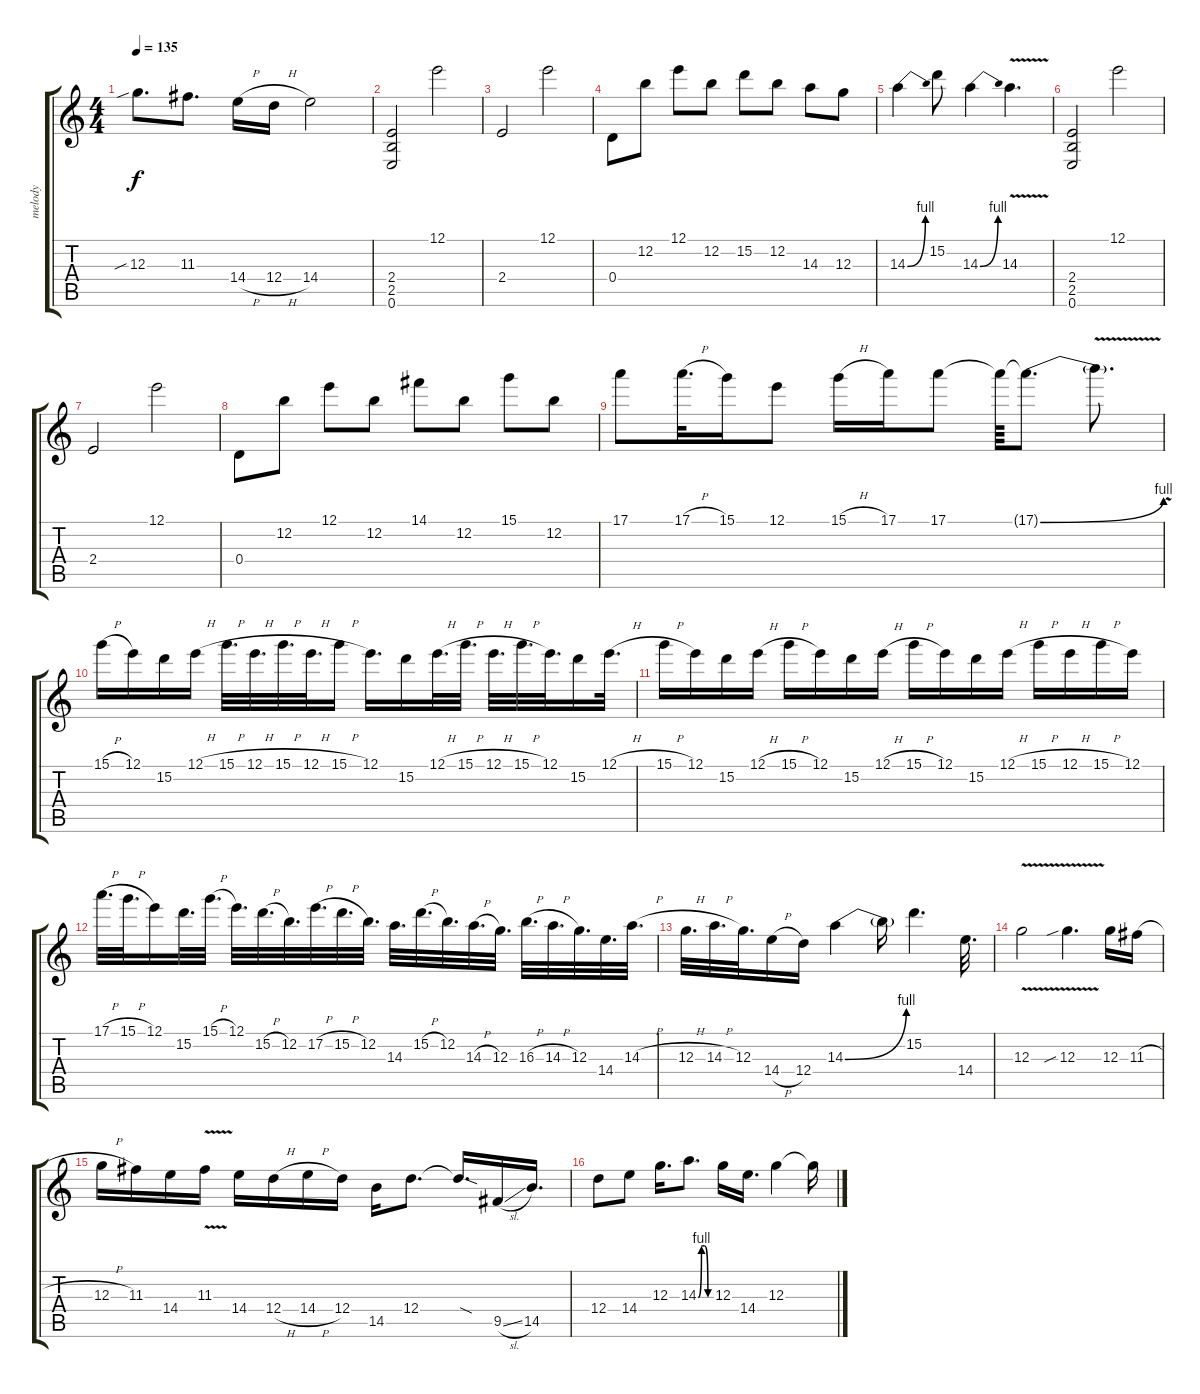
\track ("melody" "melody") {instrument distortionguitar}
\staff {score tabs}
\tuning (E4 B3 G3 D3 A2 E2) {hide}
\ts (4 4)
\tempo 135
\clef g2
\ks c
12.3{sib}.8{d dy f} 11.3.8{d} 14.4{h}.16 12.4{h}.16 14.4.2 |
(2.4 2.5 0.6).2 12.1.2 |
2.4.2 12.1.2 |
0.4.8 12.2.8 12.1.8 12.2.8 15.2.8 12.2.8 14.3.8 12.3.8 |
14.3{be (bend 0 0 60 4)}.4 15.2.8 14.3{be (bend 0 0 60 4)}.4 14.3{v}.4{d} |
(2.4 2.5 0.6).2 12.1.2 |
2.4.2 12.1.2 |
0.4.8 12.2.8 12.1.8 12.2.8 14.1.8 12.2.8 15.1.8 12.2.8 |
17.1.8 17.1{h}.32{d} 15.1.16 12.1.8 15.1{h}.16 17.1.16 17.1.8 17.1{t}.64 17.1{be (bend 0 0 60 4) t}.8{d} 17.1{v t}.8{d} |
15.1{h}.16 12.1.16 15.2.16 12.1{h}.16 15.1{h}.32{d} 12.1{h}.32{d} 15.1{h}.32{d} 12.1{h}.32{d} 15.1{h}.16 12.1.16{d} 15.2.16 12.1{h}.32{d} 15.1{h}.32{d} 12.1{h}.32{d} 15.1{h}.32{d} 12.1.32{d} 15.2.16 12.1{h}.32{d} |
15.1{h}.16 12.1.16 15.2.16 12.1{h}.16 15.1{h}.16 12.1.16 15.2.16 12.1{h}.16 15.1{h}.16 12.1.16 15.2.16 12.1{h}.16 15.1{h}.16 12.1{h}.16 15.1{h}.16 12.1.16 |
17.1{h}.32{d} 15.1{h}.32{d} 12.1.16 15.2.32{d} 15.1{h}.32{d} 12.1.32{d} 15.2{h}.32{d} 12.2.32{d} 17.2{h}.32{d} 15.2{h}.32{d} 12.2.32{d} 14.3.32{d} 15.2{h}.32{d} 12.2.32{d} 14.3{h}.32{d} 12.3.32{d} 16.3{h}.32{d} 14.3{h}.32{d} 12.3.32{d} 14.4.32{d} 14.3{h}.32{d} |
12.3{h}.32{d} 14.3{h}.32{d} 12.3.32{d} 14.4{h}.16 12.4.16 14.3{be (bend 0 0 60 4)}.4 14.3{t}.16 15.2.4{d} 14.4.32{d} |
12.3{v}.2 12.3{v sib}.4{d} 12.3.16 11.3{h}.16 |
12.3{h}.16 11.3.16 14.4.16 11.3{v}.16 14.4.16 12.4{h}.16 14.4{h}.16 12.4.16 14.5.16 12.4.8{d} 12.4{sod t}.16{d} 9.5{sl}.16 14.5.16{d} |
12.4.8 14.4.8 12.3.16{d} 14.3{be (custom 0 0 15 4 30 4 45 0 60 0)}.8{d} 12.3.16 14.4.16{d} 12.3.4 12.3{t}.16
